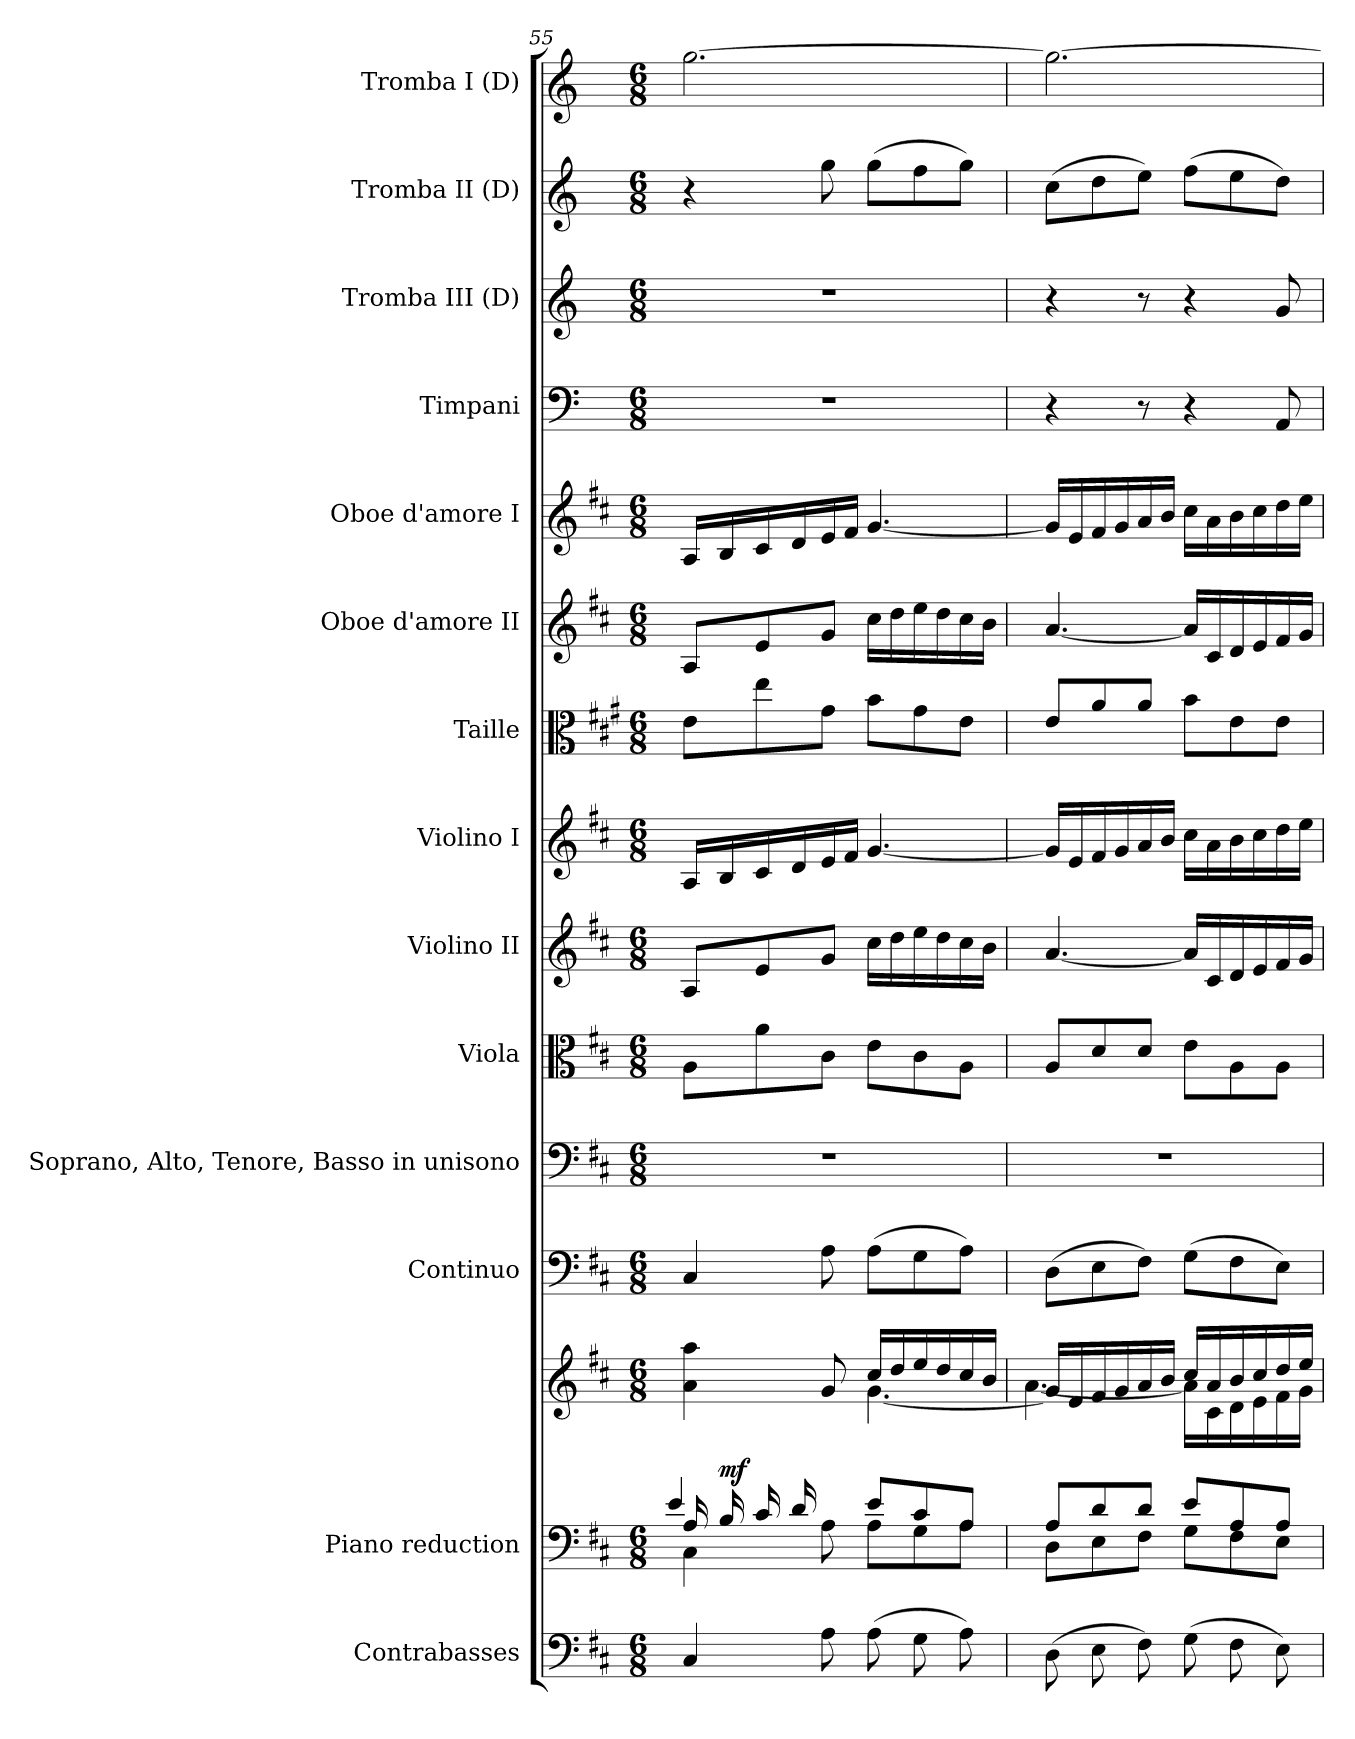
**kern	**kern	**kern	**dynam	**kern	**kern	**kern	**kern	**kern	**kern	**kern	**kern	**kern	**kern	**kern	**kern
*part14	*part13	*part13	*part13	*part12	*part11	*part10	*part9	*part8	*part7	*part6	*part5	*part4	*part3	*part2	*part1
*staff15	*staff14	*staff13	*staff13/14	*staff12	*staff11	*staff10	*staff9	*staff8	*staff7	*staff6	*staff5	*staff4	*staff3	*staff2	*staff1
*I"Contrabasses	*I"Piano reduction	*	*	*I"Continuo	*I"Soprano, Alto, Tenore, Basso in unisono	*I"Viola	*I"Violino II	*I"Violino I	*I"Taille	*I"Oboe d'amore II	*I"Oboe d'amore I	*I"Timpani	*I"Tromba III (D)	*I"Tromba II (D)	*I"Tromba I (D)
*I'Cbs.	*I'Pno	*	*	*	*	*	*	*	*	*I'Ob	*I'Ob	*I'Timp	*	*	*
!!LO:PB:g=z
*clefF4	*clefF4	*clefG2	*	*clefF4	*clefF4	*clefC3	*clefG2	*clefG2	*clefC3	*clefG2	*clefG2	*clefF4	*clefG2	*clefG2	*clefG2
*ITrd7c12	*	*	*	*	*	*	*	*	*ITrd4c7	*	*	*	*ITrd-1c-2	*ITrd-1c-2	*ITrd-1c-2
*k[f#c#]	*k[f#c#]	*k[f#c#]	*	*k[f#c#]	*k[f#c#]	*k[f#c#]	*k[f#c#]	*k[f#c#]	*k[f#c#]	*k[f#c#]	*k[f#c#]	*k[]	*k[f#c#]	*k[f#c#]	*k[f#c#]
*M6/8	*M6/8	*M6/8	*	*M6/8	*M6/8	*M6/8	*M6/8	*M6/8	*M6/8	*M6/8	*M6/8	*M6/8	*M6/8	*M6/8	*M6/8
=55	=55	=55	=55	=55	=55	=55	=55	=55	=55	=55	=55	=55	=55	=55	=55
*	*^	*^	*	*	*	*	*	*	*	*	*	*	*	*	*
*	*	*^	*	*^	*	*	*	*	*	*	*	*	*	*	*	*	*
4CC#/	16A/LL	4e:/	4C#\	4a\ 4aa\	4ryy	16ryy	.	4C#/	2.r	8A\L	8A/L	16A/LL	8A\L	8A/L	16A/LL	2.r	2.r	4r	[2.aa\
!	!	!	!	!	!	!	!LO:DY:b	!	!	!	!	!	!	!	!	!	!	!	!
.	16B/	.	.	.	.	2ryy	mf	.	.	.	.	16B/	.	.	16B/	.	.	.	.
.	16c#/	.	.	.	.	.	.	.	.	8a\	8e/	16c#/	8a\	8e/	16c#/	.	.	.	.
.	16d/	.	.	.	.	.	.	.	.	.	.	16d/	.	.	16d/	.	.	.	.
8AA\	2ryy	8ryy	8A\	8g/	16e\	.	.	8A\	.	8c#\J	8g/J	16e/	8c#\J	8g/J	16e/	.	.	8aa\	.
.	.	.	.	.	16f#\JJ	.	.	.	.	.	.	16f#/JJ	.	.	16f#/JJ	.	.	.	.
(>8AA\	.	8e/L	8A\L	16cc#/LL	[4.g\	.	.	(>8A\L	.	8e\L	16cc#\LL	[4.g/	8e\L	16cc#\LL	[4.g/	.	.	(>8aa\L	.
.	.	.	.	16dd/	.	.	.	.	.	.	16dd\	.	.	16dd\	.	.	.	.	.
8GG\	.	8c#/	8G\	16ee/	.	.	.	8G\	.	8c#\	16ee\	.	8c#\	16ee\	.	.	.	8gg\	.
.	.	.	.	16dd/	.	8.ryy	.	.	.	.	16dd\	.	.	16dd\	.	.	.	.	.
8AA\)	.	8A/J	8A\J	16cc#/	.	.	.	8A\J)	.	8A\J	16cc#\	.	8A\J	16cc#\	.	.	.	8aa\J)	.
.	.	.	.	16b/JJ	.	.	.	.	.	.	16b\JJ	.	.	16b\JJ	.	.	.	.	.
*	*	*v	*v	*	*	*	*	*	*	*	*	*	*	*	*	*	*	*	*
*	*	*	*	*v	*v	*	*	*	*	*	*	*	*	*	*	*	*	*
=56	=56	=56	=56	=56	=56	=56	=56	=56	=56	=56	=56	=56	=56	=56	=56	=56	=56
(>8DD\	8A/L	8D\L	16g/LL]	[4.a\	.	(>8D\L	2.r	8A/L	[4.a/	16g/LL]	8A/L	[4.a/	16g/LL]	4r	4r	(>8dd\L	2.aa\_
.	.	.	16e/	.	.	.	.	.	.	16e/	.	.	16e/	.	.	.	.
8EE\	8d/	8E\	16f#/	.	.	8E\	.	8d/	.	16f#/	8d/	.	16f#/	.	.	8ee\	.
.	.	.	16g/	.	.	.	.	.	.	16g/	.	.	16g/	.	.	.	.
8FF#\)	8d/J	8F#\J	16a/	.	.	8F#\J)	.	8d/J	.	16a/	8d/J	.	16a/	8r	8r	8ff#\J)	.
.	.	.	16b/JJ	.	.	.	.	.	.	16b/JJ	.	.	16b/JJ	.	.	.	.
(>8GG\	8e/L	8G\L	16cc#/LL	16a\LL]	.	(>8G\L	.	8e\L	16a/LL]	16cc#\LL	8e\L	16a/LL]	16cc#\LL	4r	4r	(>8gg\L	.
.	.	.	16a/	16c#\	.	.	.	.	16c#/	16a\	.	16c#/	16a\	.	.	.	.
8FF#\	8A/	8F#\	16b/	16d\	.	8F#\	.	8A\	16d/	16b\	8A\	16d/	16b\	.	.	8ff#\	.
.	.	.	16cc#/	16e\	.	.	.	.	16e/	16cc#\	.	16e/	16cc#\	.	.	.	.
8EE\)	8A/J	8E\J	16dd/	16f#\	.	8E\J)	.	8A\J	16f#/	16dd\	8A\J	16f#/	16dd\	8AA/	8a/	8ee\J)	.
.	.	.	16ee/JJ	16g\JJ	.	.	.	.	16g/JJ	16ee\JJ	.	16g/JJ	16ee\JJ	.	.	.	.
*	*v	*v	*	*	*	*	*	*	*	*	*	*	*	*	*	*	*
*	*	*v	*v	*	*	*	*	*	*	*	*	*	*	*	*	*
=	=	=	=	=	=	=	=	=	=	=	=	=	=	=	=
*-	*-	*-	*-	*-	*-	*-	*-	*-	*-	*-	*-	*-	*-	*-	*-
